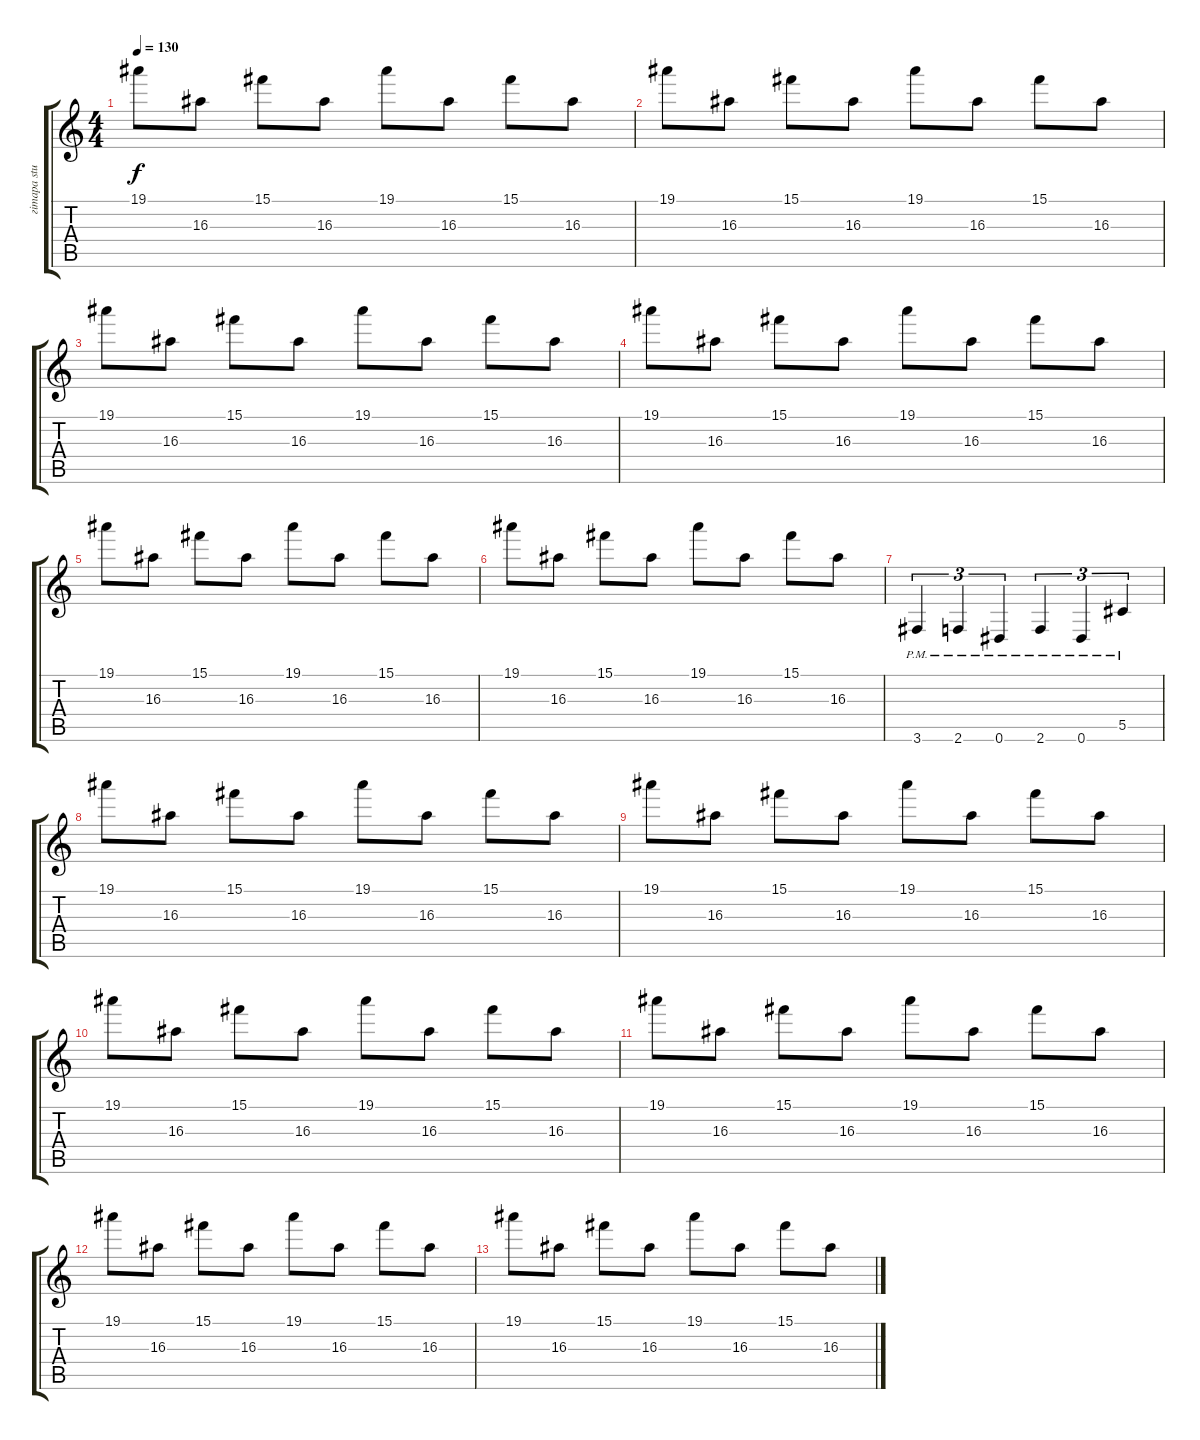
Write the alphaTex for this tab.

\track ("гiтара studio" "гiтара stu") {instrument overdrivenguitar}
\staff {score tabs}
\tuning (Eb4 Bb3 Gb3 Db3 Ab2 Eb2) {hide}
\ts (4 4)
\tempo 130
\clef g2
\ks c
19.1.8{dy f} 16.3.8 15.1.8 16.3.8 19.1.8 16.3.8 15.1.8 16.3.8 |
19.1.8 16.3.8 15.1.8 16.3.8 19.1.8 16.3.8 15.1.8 16.3.8 |
19.1.8 16.3.8 15.1.8 16.3.8 19.1.8 16.3.8 15.1.8 16.3.8 |
19.1.8 16.3.8 15.1.8 16.3.8 19.1.8 16.3.8 15.1.8 16.3.8 |
19.1.8 16.3.8 15.1.8 16.3.8 19.1.8 16.3.8 15.1.8 16.3.8 |
19.1.8 16.3.8 15.1.8 16.3.8 19.1.8 16.3.8 15.1.8 16.3.8 |
3.6{pm}.4{tu (3 2)} 2.6{pm}.4{tu (3 2)} 0.6{pm}.4{tu (3 2)} 2.6{pm}.4{tu (3 2)} 0.6{pm}.4{tu (3 2)} 5.5{pm}.4{tu (3 2)} |
19.1.8 16.3.8 15.1.8 16.3.8 19.1.8 16.3.8 15.1.8 16.3.8 |
19.1.8 16.3.8 15.1.8 16.3.8 19.1.8 16.3.8 15.1.8 16.3.8 |
19.1.8 16.3.8 15.1.8 16.3.8 19.1.8 16.3.8 15.1.8 16.3.8 |
19.1.8 16.3.8 15.1.8 16.3.8 19.1.8 16.3.8 15.1.8 16.3.8 |
19.1.8 16.3.8 15.1.8 16.3.8 19.1.8 16.3.8 15.1.8 16.3.8 |
19.1.8 16.3.8 15.1.8 16.3.8 19.1.8 16.3.8 15.1.8 16.3.8
